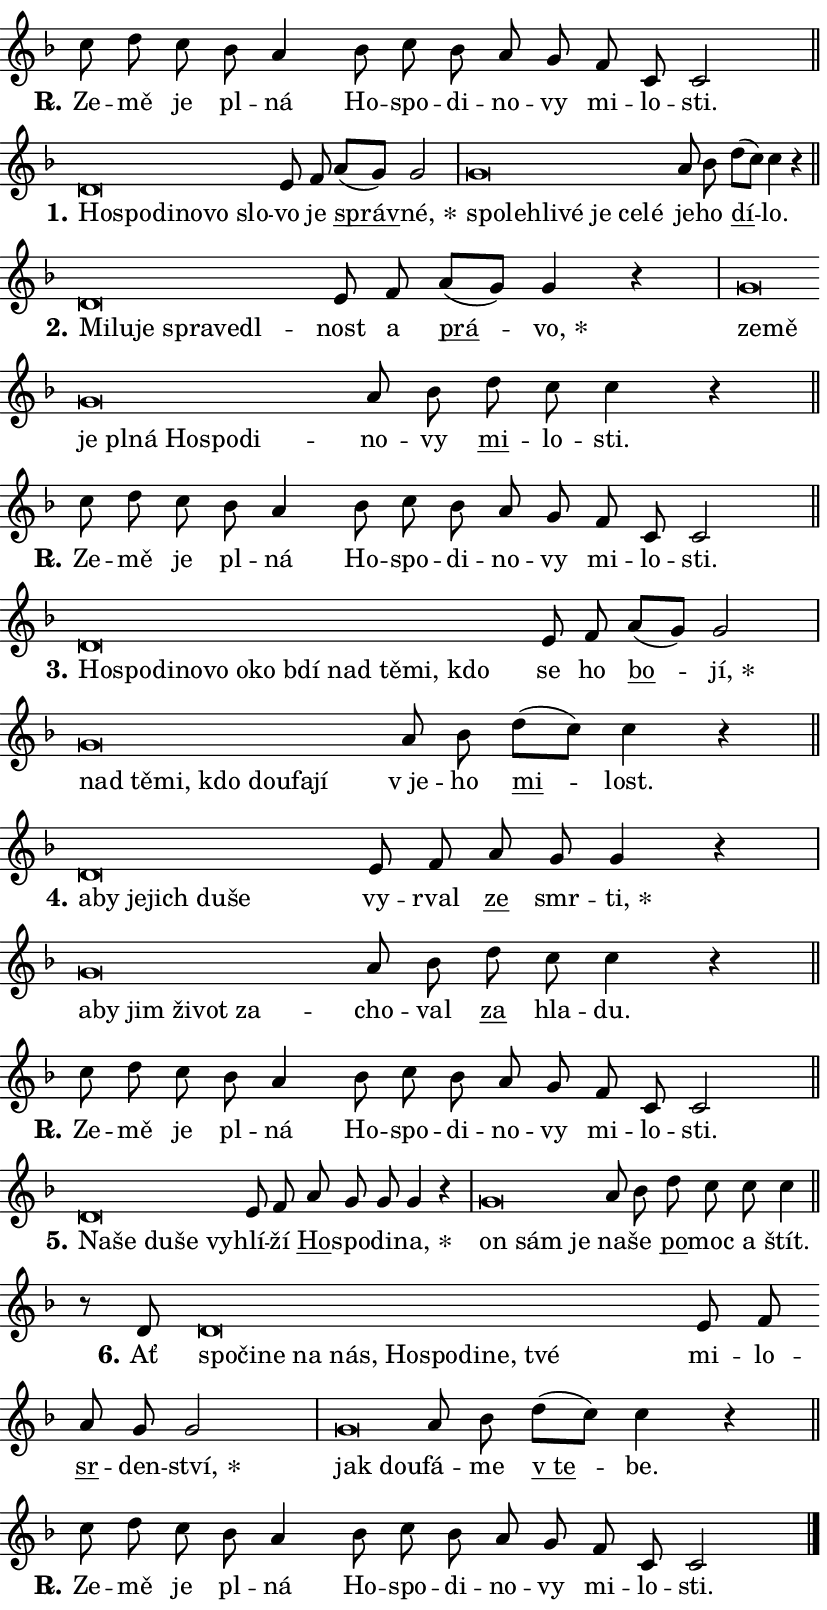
\version "2.24.0"
\header { tagline = "" }
\paper {
  indent = 0\cm
  top-margin = 0\cm
  right-margin = 0.13\cm % to fit lyric hyphens
  bottom-margin = 0\cm
  left-margin = 0\cm
  paper-width = 14\cm
  page-breaking = #ly:one-page-breaking
  system-system-spacing.basic-distance = #11
  score-system-spacing.basic-distance = #11
  ragged-last = ##f
}


%% Author: Thomas Morley
%% https://lists.gnu.org/archive/html/lilypond-user/2020-05/msg00002.html
#(define (line-position grob)
"Returns position of @var[grob} in current system:
   @code{'start}, if at first time-step
   @code{'end}, if at last time-step
   @code{'middle} otherwise
"
  (let* ((col (ly:item-get-column grob))
         (ln (ly:grob-object col 'left-neighbor))
         (rn (ly:grob-object col 'right-neighbor))
         (col-to-check-left (if (ly:grob? ln) ln col))
         (col-to-check-right (if (ly:grob? rn) rn col))
         (break-dir-left
           (and
             (ly:grob-property col-to-check-left 'non-musical #f)
             (ly:item-break-dir col-to-check-left)))
         (break-dir-right
           (and
             (ly:grob-property col-to-check-right 'non-musical #f)
             (ly:item-break-dir col-to-check-right))))
        (cond ((eqv? 1 break-dir-left) 'start)
              ((eqv? -1 break-dir-right) 'end)
              (else 'middle))))

#(define (tranparent-at-line-position vctor)
  (lambda (grob)
  "Relying on @code{line-position} select the relevant enry from @var{vctor}.
Used to determine transparency,"
    (case (line-position grob)
      ((end) (not (vector-ref vctor 0)))
      ((middle) (not (vector-ref vctor 1)))
      ((start) (not (vector-ref vctor 2))))))

noteHeadBreakVisibility =
#(define-music-function (break-visibility)(vector?)
"Makes @code{NoteHead}s transparent relying on @var{break-visibility}"
#{
  \override NoteHead.transparent =
    #(tranparent-at-line-position break-visibility)
#})

#(define delete-ledgers-for-transparent-note-heads
  (lambda (grob)
    "Reads whether a @code{NoteHead} is transparent.
If so this @code{NoteHead} is removed from @code{'note-heads} from
@var{grob}, which is supposed to be @code{LedgerLineSpanner}.
As a result ledgers are not printed for this @code{NoteHead}"
    (let* ((nhds-array (ly:grob-object grob 'note-heads))
           (nhds-list
             (if (ly:grob-array? nhds-array)
                 (ly:grob-array->list nhds-array)
                 '()))
           ;; Relies on the transparent-property being done before
           ;; Staff.LedgerLineSpanner.after-line-breaking is executed.
           ;; This is fragile ...
           (to-keep
             (remove
               (lambda (nhd)
                 (ly:grob-property nhd 'transparent #f))
               nhds-list)))
      ;; TODO find a better method to iterate over grob-arrays, similiar
      ;; to filter/remove etc for lists
      ;; For now rebuilt from scratch
      (set! (ly:grob-object grob 'note-heads)  '())
      (for-each
        (lambda (nhd)
          (ly:pointer-group-interface::add-grob grob 'note-heads nhd))
        to-keep))))

squashNotes = {
  \override NoteHead.X-extent = #'(-0.2 . 0.2)
  \override NoteHead.Y-extent = #'(-0.75 . 0)
  \override NoteHead.stencil =
    #(lambda (grob)
       (let ((pos (ly:grob-property grob 'staff-position)))
         (begin
           (if (< pos -7) (display "ERROR: Lower brevis then expected\n") (display ""))
           (if (<= pos -6) ly:text-interface::print ly:note-head::print))))
}
unSquashNotes = {
  \revert NoteHead.X-extent
  \revert NoteHead.Y-extent
  \revert NoteHead.stencil
}

hideNotes = \noteHeadBreakVisibility #begin-of-line-visible
unHideNotes = \noteHeadBreakVisibility #all-visible

% work-around for resetting accidentals
% https://lilypond.org/doc/v2.23/Documentation/notation/displaying-rhythms#unmetered-music
cadenzaMeasure = {
  \cadenzaOff
  \partial 1024 s1024
  \cadenzaOn
}

#(define-markup-command (accent layout props text) (markup?)
  "Underline accented syllable"
  (interpret-markup layout props
    #{\markup \override #'(offset . 4.3) \underline { #text }#}))

responsum = \markup \concat {
  "R" \hspace #-1.05 \path #0.1 #'((moveto 0 0.07) (lineto 0.9 0.8)) \hspace #0.05 "."
}

spaceSize = #0.6828661417322834 % exact space size for TeX Gyre Schola

\layout {
  \context {
    \Staff
    \remove "Time_signature_engraver"
    \override LedgerLineSpanner.after-line-breaking = #delete-ledgers-for-transparent-note-heads
  }
  \context {
    \Lyrics {
      \override LyricSpace.minimum-distance = \spaceSize
      \override LyricText.font-name = #"TeX Gyre Schola"
      \override LyricText.font-size = 1
      \override StanzaNumber.font-name = #"TeX Gyre Schola Bold"
      \override StanzaNumber.font-size = 1
    }
  }
  \context {
    \Score 
    \override NoteHead.text =
      #(lambda (grob) 
        (let ((pos (ly:grob-property grob 'staff-position)))
          #{\markup {
            \combine
              \halign #-0.55 \raise #(if (= pos -6) 0 0.5) \override #'(thickness . 2) \draw-line #'(3.2 . 0)
              \musicglyph "noteheads.sM1"
          }#}))
  }
}

% magnetic-lyrics.ily
%
%   written by
%     Jean Abou Samra <jean@abou-samra.fr>
%     Werner Lemberg <wl@gnu.org>
%
%   adapted by
%     Jiri Hon <jiri.hon@gmail.com>
%
% Version 2022-Apr-15

% https://www.mail-archive.com/lilypond-user@gnu.org/msg149350.html

#(define (Left_hyphen_pointer_engraver context)
   "Collect syllable-hyphen-syllable occurrences in lyrics and store
them in properties.  This engraver only looks to the left.  For
example, if the lyrics input is @code{foo -- bar}, it does the
following.

@itemize @bullet
@item
Set the @code{text} property of the @code{LyricHyphen} grob between
@q{foo} and @q{bar} to @code{foo}.

@item
Set the @code{left-hyphen} property of the @code{LyricText} grob with
text @q{foo} to the @code{LyricHyphen} grob between @q{foo} and
@q{bar}.
@end itemize

Use this auxiliary engraver in combination with the
@code{lyric-@/text::@/apply-@/magnetic-@/offset!} hook."
   (let ((hyphen #f)
         (text #f))
     (make-engraver
      (acknowledgers
       ((lyric-syllable-interface engraver grob source-engraver)
        (set! text grob)))
      (end-acknowledgers
       ((lyric-hyphen-interface engraver grob source-engraver)
        ;(when (not (grob::has-interface grob 'lyric-space-interface))
          (set! hyphen grob)));)
      ((stop-translation-timestep engraver)
       (when (and text hyphen)
         (ly:grob-set-object! text 'left-hyphen hyphen))
       (set! text #f)
       (set! hyphen #f)))))

#(define (lyric-text::apply-magnetic-offset! grob)
   "If the space between two syllables is less than the value in
property @code{LyricText@/.details@/.squash-threshold}, move the right
syllable to the left so that it gets concatenated with the left
syllable.

Use this function as a hook for
@code{LyricText@/.after-@/line-@/breaking} if the
@code{Left_@/hyphen_@/pointer_@/engraver} is active."
   (let ((hyphen (ly:grob-object grob 'left-hyphen #f)))
     (when hyphen
       (let ((left-text (ly:spanner-bound hyphen LEFT)))
         (when (grob::has-interface left-text 'lyric-syllable-interface)
           (let* ((common (ly:grob-common-refpoint grob left-text X))
                  (this-x-ext (ly:grob-extent grob common X))
                  (left-x-ext
                   (begin
                     ;; Trigger magnetism for left-text.
                     (ly:grob-property left-text 'after-line-breaking)
                     (ly:grob-extent left-text common X)))
                  ;; `delta` is the gap width between two syllables.
                  (delta (- (interval-start this-x-ext)
                            (interval-end left-x-ext)))
                  (details (ly:grob-property grob 'details))
                  (threshold (assoc-get 'squash-threshold details 0.2)))
             (when (< delta threshold)
               (let* (;; We have to manipulate the input text so that
                      ;; ligatures crossing syllable boundaries are not
                      ;; disabled.  For languages based on the Latin
                      ;; script this is essentially a beautification.
                      ;; However, for non-Western scripts it can be a
                      ;; necessity.
                      (lt (ly:grob-property left-text 'text))
                      (rt (ly:grob-property grob 'text))
                      (is-space (grob::has-interface hyphen 'lyric-space-interface))
                      (space (if is-space " " ""))
                      (extra-delta (if is-space spaceSize 0))
                      ;; Append new syllable.
                      (ltrt-space (if (and (string? lt) (string? rt))
                                (string-append lt space rt)
                                (make-concat-markup (list lt space rt))))
                      ;; Right-align `ltrt` to the right side.
                      (ltrt-space-markup (grob-interpret-markup
                               grob
                               (make-translate-markup
                                (cons (interval-length this-x-ext) 0)
                                (make-right-align-markup ltrt-space)))))
                 (begin
                   ;; Don't print `left-text`.
                   (ly:grob-set-property! left-text 'stencil #f)
                   ;; Set text and stencil (which holds all collected
                   ;; syllables so far) and shift it to the left.
                   (ly:grob-set-property! grob 'text ltrt-space)
                   (ly:grob-set-property! grob 'stencil ltrt-space-markup)
                   (ly:grob-translate-axis! grob (- (- delta extra-delta)) X))))))))))


#(define (lyric-hyphen::displace-bounds-first grob)
   ;; Make very sure this callback isn't triggered too early.
   (let ((left (ly:spanner-bound grob LEFT))
         (right (ly:spanner-bound grob RIGHT)))
     (ly:grob-property left 'after-line-breaking)
     (ly:grob-property right 'after-line-breaking)
     (ly:lyric-hyphen::print grob)))

squashThreshold = #0.4

\layout {
  \context {
    \Lyrics
    \consists #Left_hyphen_pointer_engraver
    \override LyricText.after-line-breaking =
      #lyric-text::apply-magnetic-offset!
    \override LyricHyphen.stencil = #lyric-hyphen::displace-bounds-first
    \override LyricText.details.squash-threshold = \squashThreshold
    \override LyricHyphen.minimum-distance = 0
    \override LyricHyphen.minimum-length = \squashThreshold
  }
}

squashText = \override LyricText.details.squash-threshold = 9999
unSquashText = \override LyricText.details.squash-threshold = \squashThreshold

leftText = \override LyricText.self-alignment-X = #LEFT
unLeftText = \revert LyricText.self-alignment-X

starOffset = #(lambda (grob) 
                (let ((x_offset (ly:self-alignment-interface::aligned-on-x-parent grob)))
                  (if (= x_offset 0) 0 (+ x_offset 1.2))))

star = #(define-music-function (syllable)(string?)
"Append star separator at the end of a syllable"
#{
  \once \override LyricText.X-offset = #starOffset
  \lyricmode { \markup {
    #syllable
    \override #'((font-name . "TeX Gyre Schola Bold")) \hspace #0.2 \lower #0.65 \larger "*"
  } }
#})

starAccent = #(define-music-function (syllable)(string?)
"Append star separator at the end of a syllable and make accent"
#{
  \once \override LyricText.X-offset = #starOffset
  \lyricmode { \markup {
    \accent #syllable
    \override #'((font-name . "TeX Gyre Schola Bold")) \hspace #0.2 \lower #0.65 \larger "*"
  } }
#})

breath = #(define-music-function (syllable)(string?)
"Append breathing indicator at the end of a syllable"
#{
  \lyricmode { \markup { #syllable "+" } }
#})

optionalBreath = #(define-music-function (syllable)(string?)
"Append optional breathing indicator at the end of a syllable"
#{
  \lyricmode { \markup { #syllable "(+)" } }
#})


\score {
    <<
        \new Voice = "melody" { \cadenzaOn \key f \major \relative { c''8 d c bes a4 \bar "" bes8 c bes \bar "" a g \bar "" f c c2 \cadenzaMeasure \bar "||" \break } }
        \new Lyrics \lyricsto "melody" { \lyricmode { \set stanza = \responsum
Ze -- mě je pl -- ná Ho -- spo -- di -- no -- vy mi -- lo -- sti. } }
    >>
    \layout {}
}

\score {
    <<
        \new Voice = "melody" { \cadenzaOn \key f \major \relative { \squashNotes d'\breve*1/16 \hideNotes \breve*1/16 \bar "" \breve*1/16 \bar "" \breve*1/16 \bar "" \breve*1/16 \breve*1/16 \bar "" \unHideNotes \unSquashNotes e8 f \bar "" a[( g)] g2 \cadenzaMeasure \bar "|" \squashNotes g\breve*1/16 \hideNotes \breve*1/16 \bar "" \breve*1/16 \bar "" \breve*1/16 \bar "" \breve*1/16 \bar "" \breve*1/16 \breve*1/16 \bar "" \unHideNotes \unSquashNotes a8 bes \bar "" d[( c)] c4 r \cadenzaMeasure \bar "||" \break } }
        \new Lyrics \lyricsto "melody" { \lyricmode { \set stanza = "1."
\leftText Ho -- \squashText spo -- di -- no -- vo slo -- \unLeftText \unSquashText vo je \markup \accent správ -- \star né, \leftText spo -- \squashText leh -- li -- vé je ce -- lé \unLeftText \unSquashText je -- ho \markup \accent dí -- lo. } }
    >>
    \layout {}
}

\score {
    <<
        \new Voice = "melody" { \cadenzaOn \key f \major \relative { \squashNotes d'\breve*1/16 \hideNotes \breve*1/16 \bar "" \breve*1/16 \bar "" \breve*1/16 \bar "" \breve*1/16 \breve*1/16 \bar "" \unHideNotes \unSquashNotes e8 f \bar "" a[( g)] g4 r \cadenzaMeasure \bar "|" \squashNotes g\breve*1/16 \hideNotes \breve*1/16 \bar "" \breve*1/16 \bar "" \breve*1/16 \bar "" \breve*1/16 \bar "" \breve*1/16 \bar "" \breve*1/16 \breve*1/16 \bar "" \unHideNotes \unSquashNotes a8 bes \bar "" d c c4 r \cadenzaMeasure \bar "||" \break } }
        \new Lyrics \lyricsto "melody" { \lyricmode { \set stanza = "2."
\leftText Mi -- \squashText lu -- je spra -- ve -- dl -- \unLeftText \unSquashText nost a \markup \accent prá -- \star vo, \leftText ze -- \squashText mě je pl -- ná Ho -- spo -- di -- \unLeftText \unSquashText no -- vy \markup \accent mi -- lo -- sti. } }
    >>
    \layout {}
}

\score {
    <<
        \new Voice = "melody" { \cadenzaOn \key f \major \relative { c''8 d c bes a4 \bar "" bes8 c bes \bar "" a g \bar "" f c c2 \cadenzaMeasure \bar "||" \break } }
        \new Lyrics \lyricsto "melody" { \lyricmode { \set stanza = \responsum
Ze -- mě je pl -- ná Ho -- spo -- di -- no -- vy mi -- lo -- sti. } }
    >>
    \layout {}
}

\score {
    <<
        \new Voice = "melody" { \cadenzaOn \key f \major \relative { \squashNotes d'\breve*1/16 \hideNotes \breve*1/16 \bar "" \breve*1/16 \bar "" \breve*1/16 \bar "" \breve*1/16 \bar "" \breve*1/16 \bar "" \breve*1/16 \bar "" \breve*1/16 \bar "" \breve*1/16 \bar "" \breve*1/16 \bar "" \breve*1/16 \breve*1/16 \bar "" \unHideNotes \unSquashNotes e8 f \bar "" a[( g)] g2 \cadenzaMeasure \bar "|" \squashNotes g\breve*1/16 \hideNotes \breve*1/16 \bar "" \breve*1/16 \bar "" \breve*1/16 \bar "" \breve*1/16 \bar "" \breve*1/16 \breve*1/16 \bar "" \unHideNotes \unSquashNotes a8 bes \bar "" d[( c)] c4 r \cadenzaMeasure \bar "||" \break } }
        \new Lyrics \lyricsto "melody" { \lyricmode { \set stanza = "3."
\leftText Ho -- \squashText spo -- di -- no -- vo o -- ko bdí nad tě -- mi, kdo \unLeftText \unSquashText se ho \markup \accent bo -- \star jí, \leftText nad \squashText tě -- mi, kdo dou -- fa -- jí \unLeftText \unSquashText "v je" -- ho \markup \accent mi -- lost. } }
    >>
    \layout {}
}

\score {
    <<
        \new Voice = "melody" { \cadenzaOn \key f \major \relative { \squashNotes d'\breve*1/16 \hideNotes \breve*1/16 \bar "" \breve*1/16 \bar "" \breve*1/16 \bar "" \breve*1/16 \breve*1/16 \bar "" \unHideNotes \unSquashNotes e8 f \bar "" a g g4 r \cadenzaMeasure \bar "|" \squashNotes g\breve*1/16 \hideNotes \breve*1/16 \bar "" \breve*1/16 \bar "" \breve*1/16 \bar "" \breve*1/16 \breve*1/16 \bar "" \unHideNotes \unSquashNotes a8 bes \bar "" d c c4 r \cadenzaMeasure \bar "||" \break } }
        \new Lyrics \lyricsto "melody" { \lyricmode { \set stanza = "4."
\leftText a -- \squashText by je -- jich du -- še \unLeftText \unSquashText vy -- rval \markup \accent ze smr -- \star ti, \leftText a -- \squashText by jim ži -- vot za -- \unLeftText \unSquashText cho -- val \markup \accent za hla -- du. } }
    >>
    \layout {}
}

\score {
    <<
        \new Voice = "melody" { \cadenzaOn \key f \major \relative { c''8 d c bes a4 \bar "" bes8 c bes \bar "" a g \bar "" f c c2 \cadenzaMeasure \bar "||" \break } }
        \new Lyrics \lyricsto "melody" { \lyricmode { \set stanza = \responsum
Ze -- mě je pl -- ná Ho -- spo -- di -- no -- vy mi -- lo -- sti. } }
    >>
    \layout {}
}

\score {
    <<
        \new Voice = "melody" { \cadenzaOn \key f \major \relative { \squashNotes d'\breve*1/16 \hideNotes \breve*1/16 \bar "" \breve*1/16 \bar "" \breve*1/16 \breve*1/16 \bar "" \unHideNotes \unSquashNotes e8 f \bar "" a g g g4 r \cadenzaMeasure \bar "|" \squashNotes g\breve*1/16 \hideNotes \breve*1/16 \breve*1/16 \bar "" \unHideNotes \unSquashNotes a8 bes \bar "" d c c c4 \cadenzaMeasure \bar "||" \break } }
        \new Lyrics \lyricsto "melody" { \lyricmode { \set stanza = "5."
\leftText Na -- \squashText še du -- še vy -- \unLeftText \unSquashText hlí -- ží \markup \accent Ho -- spo -- di -- \star na, \leftText on \squashText sám je \unLeftText \unSquashText na -- še \markup \accent po -- moc a štít. } }
    >>
    \layout {}
}

\score {
    <<
        \new Voice = "melody" { \cadenzaOn \key f \major \relative { r8 d' \squashNotes d\breve*1/16 \hideNotes \breve*1/16 \bar "" \breve*1/16 \bar "" \breve*1/16 \bar "" \breve*1/16 \bar "" \breve*1/16 \bar "" \breve*1/16 \bar "" \breve*1/16 \bar "" \breve*1/16 \breve*1/16 \bar "" \unHideNotes \unSquashNotes e8 f \bar "" a g g2 \cadenzaMeasure \bar "|" \squashNotes g\breve*1/16 \hideNotes \breve*1/16 \bar "" \unHideNotes \unSquashNotes a8 bes \bar "" d[( c)] c4 r \cadenzaMeasure \bar "||" \break } }
        \new Lyrics \lyricsto "melody" { \lyricmode { \set stanza = "6."
Ať \leftText spo -- \squashText či -- ne na nás, Ho -- spo -- di -- ne, tvé \unLeftText \unSquashText mi -- lo -- \markup \accent sr -- den -- \star ství, \leftText jak \squashText dou -- \unLeftText \unSquashText fá -- me \markup \accent "v te" -- be. } }
    >>
    \layout {}
}

\score {
    <<
        \new Voice = "melody" { \cadenzaOn \key f \major \relative { c''8 d c bes a4 \bar "" bes8 c bes \bar "" a g \bar "" f c c2 \cadenzaMeasure \bar "||" \break } \bar "|." }
        \new Lyrics \lyricsto "melody" { \lyricmode { \set stanza = \responsum
Ze -- mě je pl -- ná Ho -- spo -- di -- no -- vy mi -- lo -- sti. } }
    >>
    \layout {}
}
